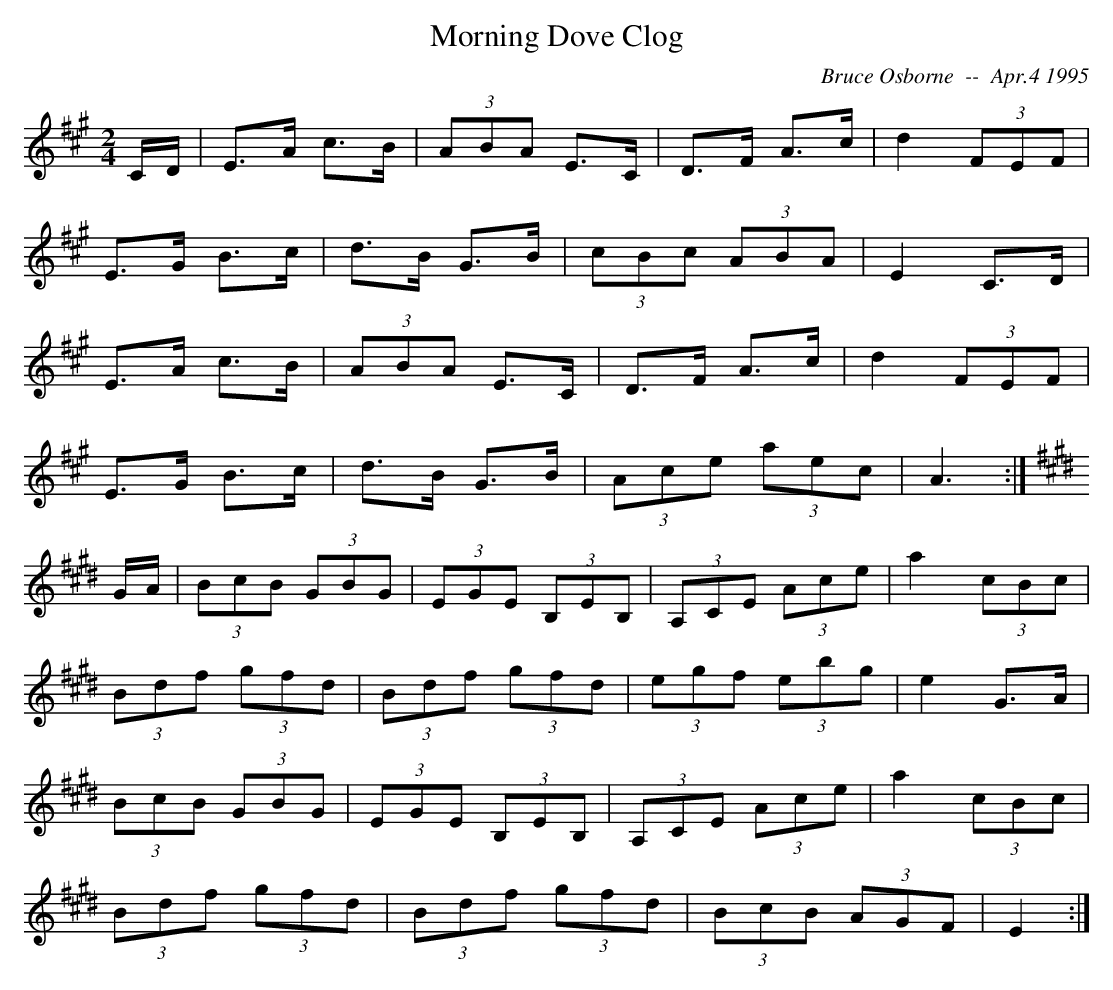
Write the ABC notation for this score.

X:1
T:Morning Dove Clog
C:Bruce Osborne  --  Apr.4 1995
L:1/8
M:2/4
K:A
C/D/|E>A c>B|(3ABA E>C|D>F A>c|d2 (3FEF|
E>G B>c|d>B G>B|(3cBc (3ABA|E2 C>D|
E>A c>B|(3ABA E>C|D>F A>c|d2 (3FEF|
E>G B>c|d>B G>B|(3Ace (3aec|A3:|
K:E
G/A/|(3BcB (3GBG|(3EGE (3B,EB,|(3A,CE (3Ace|a2 (3cBc|
(3Bdf (3gfd|(3Bdf (3gfd|(3egf (3ebg|e2 G>A|
(3BcB (3GBG|(3EGE (3B,EB,|(3A,CE (3Ace|a2 (3cBc|
(3Bdf (3gfd|(3Bdf (3gfd|(3BcB (3AGF|E2:|
